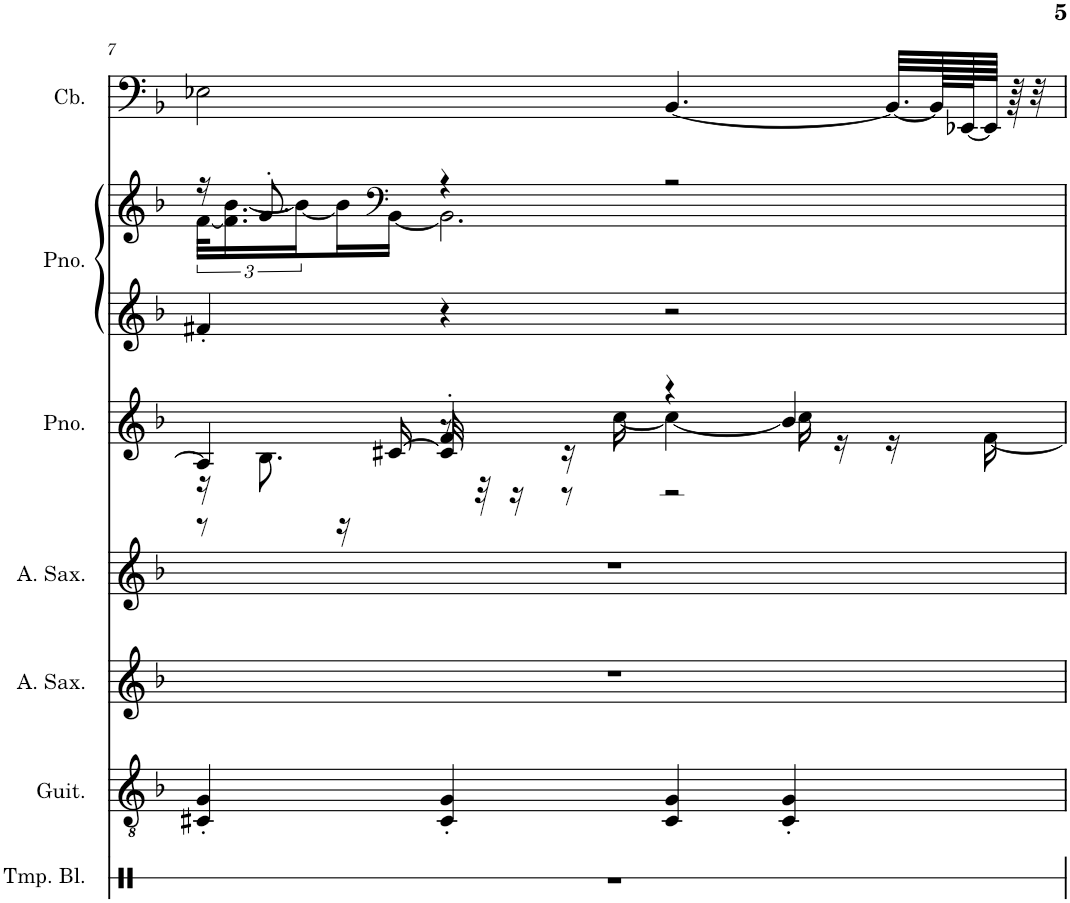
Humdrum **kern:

**kern	**kern	**kern	**kern	**kern	**kern	**kern	**kern
*part7	*part6	*part5	*part4	*part3	*part2	*part2	*part1
*staff8	*staff7	*staff6	*staff5	*staff4	*staff3	*staff2	*staff1
*I"Temple Blocks	*I"Classical Guitar, Guitar / Nylon guitar	*I"Alto Saxophone, 2nd Solo / Alto sax	*I"Alto Saxophone, 1st Solo / Alto sax	*I"Piano, Melody / Acoustic piano 1	*I"Piano, Piano / Acoustic paino 1	*	*I"Contrabass, Bass / Acoustic bass
*I'Tmp. Bl.	*I'Guit.	*I'A. Sax.	*I'A. Sax.	*I'Pno.	*I'Pno.	*	*I'Cb.
!!LO:PB:g=z
*clefX	*clefGv2	*clefG2	*clefG2	*clefG2	*clefG2	*clefF4	*clefF4
*	*	*Trd5c9	*Trd5c9	*	*	*	*Trd7c12
*k[]	*k[b-]	*k[b-]	*k[b-]	*k[b-]	*k[b-]	*k[b-]	*k[b-]
*M4/4	*M4/4	*M4/4	*M4/4	*M4/4	*M4/4	*M4/4	*M4/4
=7	=7	=7	=7	=7	=7	=7	=7
*	*	*	*	*^	*	*^	*
*	*	*	*	*	*^	*	*	*	*
1r	4C#X/' 4G/'	1r	1r	4A/]	16r	8r	4f#X'/	16r	[48f\KLL	2E-X\
.	.	.	.	.	.	.	.	.	24.f\] [24.b-\	.
.	.	.	.	.	8.B-\	.	.	8.g'/	.	.
.	.	.	.	.	.	.	.	.	24b-\_	.
.	.	.	.	.	.	16r	.	.	16b-\]	.
*	*	*	*	*	*	*	*	*clefF4	*	*
.	.	.	.	.	.	[16c#X/	.	.	[16BB-\JJ	.
.	4C#/' 4G/'	.	.	4f'/	8r	32c#/]	4r	4r	2.BB-\]	.
.	.	.	.	.	.	32r	.	.	.	.
.	.	.	.	.	.	16r	.	.	.	.
.	.	.	.	.	16r	8r	.	.	.	.
.	.	.	.	.	[16cc\	.	.	.	.	.
.	4C#/ 4G/	.	.	4r	4cc\_	2r	2r	2r	.	[4.BB-/
.	4C#/' 4G/'	.	.	4b-/	16cc\]	.	.	.	.	.
.	.	.	.	.	16r	.	.	.	.	.
.	.	.	.	.	16r	.	.	.	.	32.BB-/LLL_
.	.	.	.	.	.	.	.	.	.	128BB-/LL]
.	.	.	.	.	.	.	.	.	.	[128EE-X/J
.	.	.	.	.	[16f\	.	.	.	.	64EE-/JJJJ]
.	.	.	.	.	.	.	.	.	.	64r
.	.	.	.	.	.	.	.	.	.	32r
*	*	*	*	*v	*v	*v	*	*v	*v	*
=	=	=	=	=	=	=	=
*-	*-	*-	*-	*-	*-	*-	*-
